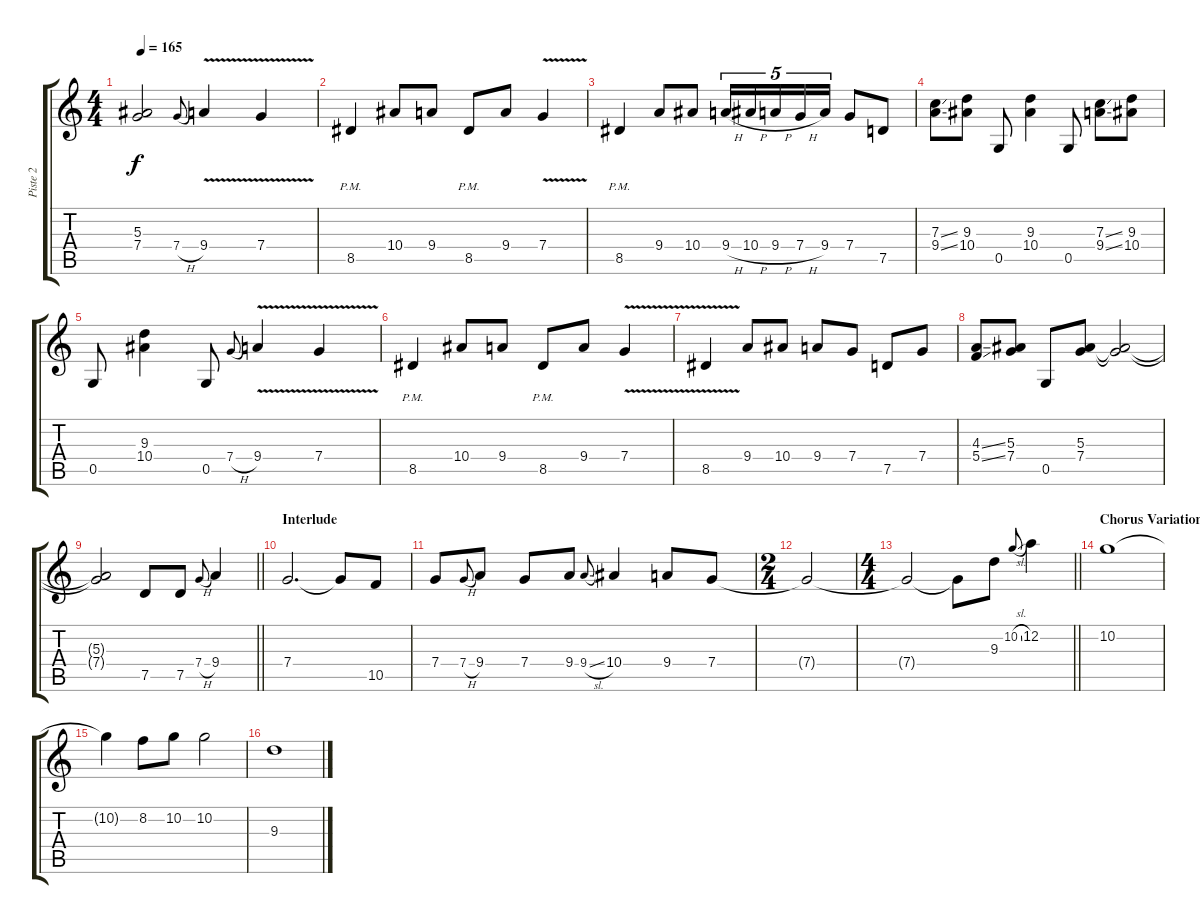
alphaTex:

\track ("Piste 2" "Piste 2") {instrument distortionguitar}
\staff {score tabs}
\tuning (D4 A3 F3 C3 G2 D2) {hide}
\ts (4 4)
\tempo 165
\clef g2
\ks c
(5.3{t} 7.4{t}).2{dy f} 7.4{h}.8{gr onbeat} 9.4{v}.4 7.4{v}.4 |
8.5{pm}.4 10.4.8 9.4.8 8.5{pm}.8 9.4.8 7.4{v}.4 |
8.5{pm}.4 9.4.8 10.4.8 9.4{h}.16{tu (5 4)} 10.4{h}.16{tu (5 4)} 9.4{h}.16{tu (5 4)} 7.4{h}.16{tu (5 4)} 9.4.16{tu (5 4)} 7.4.8 7.5.8 |
(7.3{ss} 9.4{ss}).8 (9.3 10.4).8 0.5.8 (9.3 10.4).4 0.5.8 (7.3{ss} 9.4{ss}).8 (9.3 10.4).8 |
0.5.8 (9.3 10.4).4 0.5.8 7.4{h}.8{gr onbeat} 9.4{v}.4 7.4{v}.4 |
8.5{pm}.4 10.4.8 9.4.8 8.5{pm}.8 9.4.8 7.4{v}.4 |
8.5{v}.4 9.4.8 10.4.8 9.4.8 7.4.8 7.5.8 7.4.8 |
(4.3{ss} 5.4{ss}).8 (5.3 7.4).8 0.5.8 (5.3 7.4).8 (5.3{t} 7.4{t}).2 |
\barLineRight lightlight
(5.3{t} 7.4{t}).2 7.5.8 7.5.8 7.4{h}.8{gr onbeat} 9.4.4 |
\section ("" "Interlude")
7.4.2{d} 7.4{t}.8 10.5.8 |
7.4.8 7.4{h}.8{gr onbeat} 9.4.8 7.4.8 9.4.8 9.4{sl}.8{gr onbeat} 10.4.4 9.4.8 7.4.8 |
\ts (2 4)
7.4{t}.2 |
\ts (4 4)
\barLineRight lightlight
7.4{t}.2 7.4{t}.8 9.3.8 10.2{sl}.8{gr onbeat} 12.2.4 |
\section ("" "Chorus Variation")
10.2.1 |
10.2{t}.4 8.2.8 10.2.8 10.2.2 |
9.3.1
